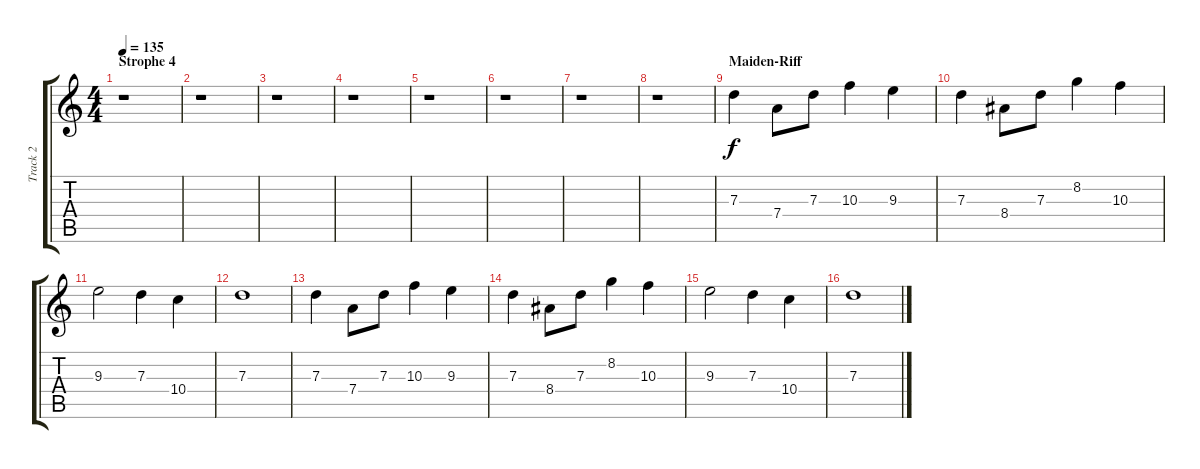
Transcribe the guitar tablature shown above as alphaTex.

\track ("Track 2" "Track 2") {instrument overdrivenguitar}
\staff {score tabs}
\tuning (E4 B3 G3 D3 A2 E2) {hide}
\ts (4 4)
\section ("" "Strophe 4")
\tempo 135
\clef g2
\ks c
r.1{dy f} |
r.1 |
r.1 |
r.1 |
r.1 |
r.1 |
r.1 |
r.1 |
\section ("" "Maiden-Riff")
7.3.4 7.4.8 7.3.8 10.3.4 9.3.4 |
7.3.4 8.4.8 7.3.8 8.2.4 10.3.4 |
9.3.2 7.3.4 10.4.4 |
7.3.1 |
7.3.4 7.4.8 7.3.8 10.3.4 9.3.4 |
7.3.4 8.4.8 7.3.8 8.2.4 10.3.4 |
9.3.2 7.3.4 10.4.4 |
7.3.1
